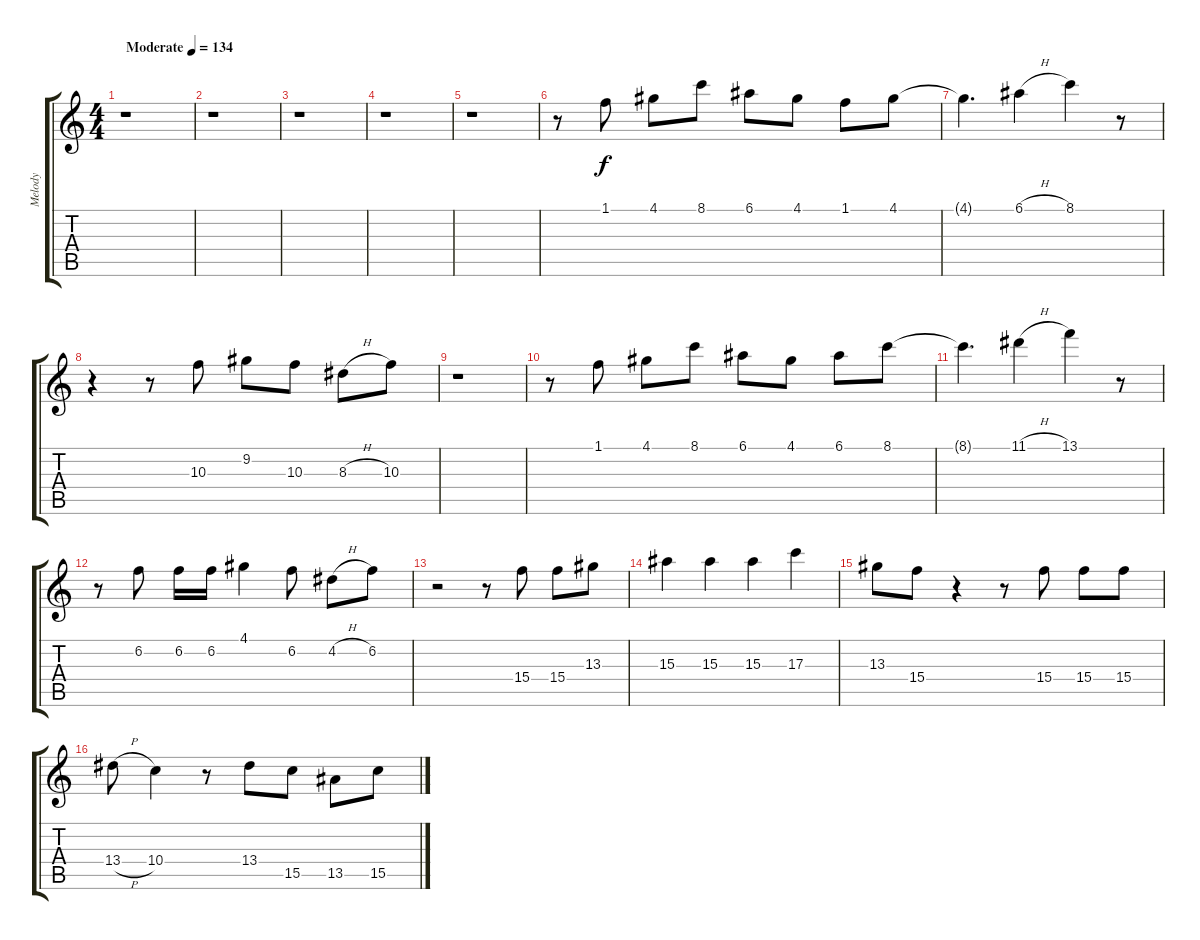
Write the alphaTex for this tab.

\track ("Melody" "Melody") {instrument electricguitarclean}
\staff {score tabs}
\tuning (E4 B3 G3 D3 A2 E2) {hide}
\ts (4 4)
\tempo (134 "Moderate")
\clef g2
\ks c
r.1{dy f instrument electricguitarclean} |
r.1 |
r.1 |
r.1 |
r.1 |
r.8 1.1.8 4.1.8 8.1.8 6.1.8 4.1.8 1.1.8 4.1.8 |
4.1{t}.4{d} 6.1{h}.4 8.1.4 r.8 |
r.4 r.8 10.3.8 9.2.8 10.3.8 8.3{h}.8 10.3.8 |
r.1 |
r.8 1.1.8 4.1.8 8.1.8 6.1.8 4.1.8 6.1.8 8.1.8 |
8.1{t}.4{d} 11.1{h}.4 13.1.4 r.8 |
r.8 6.2.8 6.2.16 6.2.16 4.1.4 6.2.8 4.2{h}.8 6.2.8 |
r.2 r.8 15.4.8 15.4.8 13.3.8 |
15.3.4 15.3.4 15.3.4 17.3.4 |
13.3.8 15.4.8 r.4 r.8 15.4.8 15.4.8 15.4.8 |
13.4{h}.8 10.4.4 r.8 13.4.8 15.5.8 13.5.8 15.5.8
